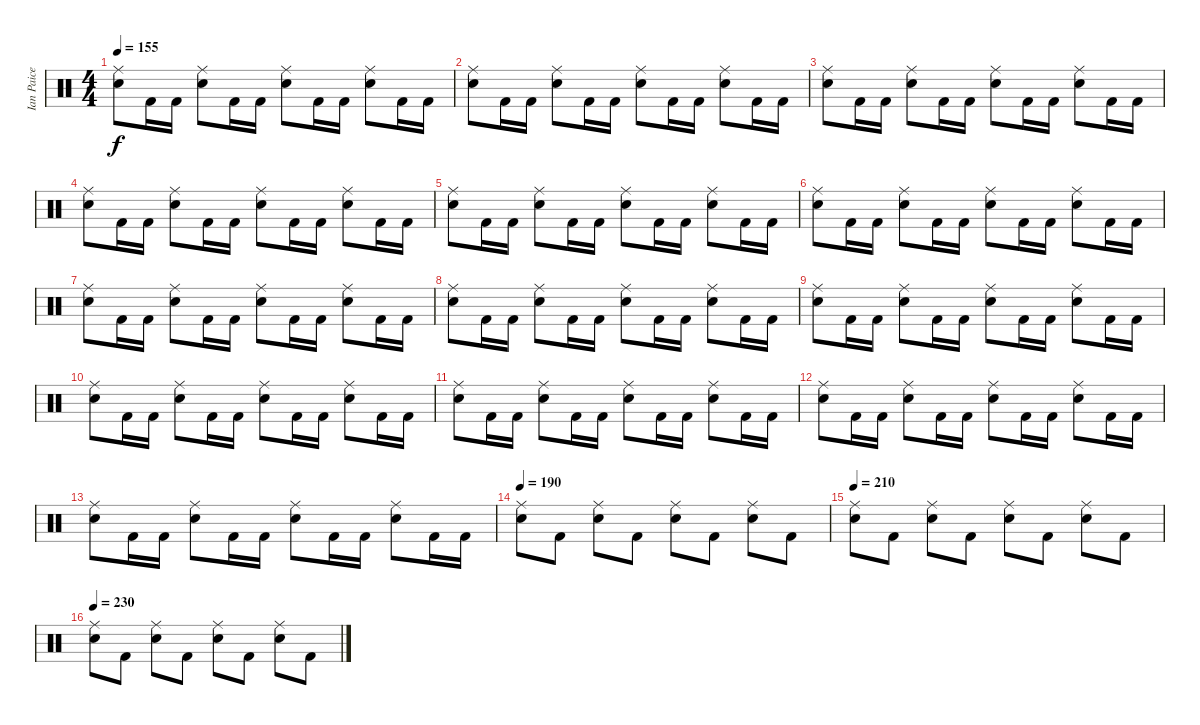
\track ("Ian Paice" "Ian Paice") {instrument percussion}
\staff {score}
\articulation defaults
\ts (4 4)
\tempo 155
\clef neutral
\ks c
("Ride (middle)" "Snare (hit) 2").8{dy f} "Kick (hit) 2".16 "Kick (hit) 2".16 ("Ride (middle)" "Snare (hit) 2").8 "Kick (hit) 2".16 "Kick (hit) 2".16 ("Ride (middle)" "Snare (hit) 2").8 "Kick (hit) 2".16 "Kick (hit) 2".16 ("Ride (middle)" "Snare (hit) 2").8 "Kick (hit) 2".16 "Kick (hit) 2".16 |
("Ride (middle)" "Snare (hit) 2").8 "Kick (hit) 2".16 "Kick (hit) 2".16 ("Ride (middle)" "Snare (hit) 2").8 "Kick (hit) 2".16 "Kick (hit) 2".16 ("Ride (middle)" "Snare (hit) 2").8 "Kick (hit) 2".16 "Kick (hit) 2".16 ("Ride (middle)" "Snare (hit) 2").8 "Kick (hit) 2".16 "Kick (hit) 2".16 |
("Ride (middle)" "Snare (hit) 2").8 "Kick (hit) 2".16 "Kick (hit) 2".16 ("Ride (middle)" "Snare (hit) 2").8 "Kick (hit) 2".16 "Kick (hit) 2".16 ("Ride (middle)" "Snare (hit) 2").8 "Kick (hit) 2".16 "Kick (hit) 2".16 ("Ride (middle)" "Snare (hit) 2").8 "Kick (hit) 2".16 "Kick (hit) 2".16 |
("Ride (middle)" "Snare (hit) 2").8 "Kick (hit) 2".16 "Kick (hit) 2".16 ("Ride (middle)" "Snare (hit) 2").8 "Kick (hit) 2".16 "Kick (hit) 2".16 ("Ride (middle)" "Snare (hit) 2").8 "Kick (hit) 2".16 "Kick (hit) 2".16 ("Ride (middle)" "Snare (hit) 2").8 "Kick (hit) 2".16 "Kick (hit) 2".16 |
("Ride (middle)" "Snare (hit) 2").8 "Kick (hit) 2".16 "Kick (hit) 2".16 ("Ride (middle)" "Snare (hit) 2").8 "Kick (hit) 2".16 "Kick (hit) 2".16 ("Ride (middle)" "Snare (hit) 2").8 "Kick (hit) 2".16 "Kick (hit) 2".16 ("Ride (middle)" "Snare (hit) 2").8 "Kick (hit) 2".16 "Kick (hit) 2".16 |
("Ride (middle)" "Snare (hit) 2").8 "Kick (hit) 2".16 "Kick (hit) 2".16 ("Ride (middle)" "Snare (hit) 2").8 "Kick (hit) 2".16 "Kick (hit) 2".16 ("Ride (middle)" "Snare (hit) 2").8 "Kick (hit) 2".16 "Kick (hit) 2".16 ("Ride (middle)" "Snare (hit) 2").8 "Kick (hit) 2".16 "Kick (hit) 2".16 |
("Ride (middle)" "Snare (hit) 2").8 "Kick (hit) 2".16 "Kick (hit) 2".16 ("Ride (middle)" "Snare (hit) 2").8 "Kick (hit) 2".16 "Kick (hit) 2".16 ("Ride (middle)" "Snare (hit) 2").8 "Kick (hit) 2".16 "Kick (hit) 2".16 ("Ride (middle)" "Snare (hit) 2").8 "Kick (hit) 2".16 "Kick (hit) 2".16 |
("Ride (middle)" "Snare (hit) 2").8 "Kick (hit) 2".16 "Kick (hit) 2".16 ("Ride (middle)" "Snare (hit) 2").8 "Kick (hit) 2".16 "Kick (hit) 2".16 ("Ride (middle)" "Snare (hit) 2").8 "Kick (hit) 2".16 "Kick (hit) 2".16 ("Ride (middle)" "Snare (hit) 2").8 "Kick (hit) 2".16 "Kick (hit) 2".16 |
("Ride (middle)" "Snare (hit) 2").8 "Kick (hit) 2".16 "Kick (hit) 2".16 ("Ride (middle)" "Snare (hit) 2").8 "Kick (hit) 2".16 "Kick (hit) 2".16 ("Ride (middle)" "Snare (hit) 2").8 "Kick (hit) 2".16 "Kick (hit) 2".16 ("Ride (middle)" "Snare (hit) 2").8 "Kick (hit) 2".16 "Kick (hit) 2".16 |
("Ride (middle)" "Snare (hit) 2").8 "Kick (hit) 2".16 "Kick (hit) 2".16 ("Ride (middle)" "Snare (hit) 2").8 "Kick (hit) 2".16 "Kick (hit) 2".16 ("Ride (middle)" "Snare (hit) 2").8 "Kick (hit) 2".16 "Kick (hit) 2".16 ("Ride (middle)" "Snare (hit) 2").8 "Kick (hit) 2".16 "Kick (hit) 2".16 |
("Ride (middle)" "Snare (hit) 2").8 "Kick (hit) 2".16 "Kick (hit) 2".16 ("Ride (middle)" "Snare (hit) 2").8 "Kick (hit) 2".16 "Kick (hit) 2".16 ("Ride (middle)" "Snare (hit) 2").8 "Kick (hit) 2".16 "Kick (hit) 2".16 ("Ride (middle)" "Snare (hit) 2").8 "Kick (hit) 2".16 "Kick (hit) 2".16 |
("Ride (middle)" "Snare (hit) 2").8 "Kick (hit) 2".16 "Kick (hit) 2".16 ("Ride (middle)" "Snare (hit) 2").8 "Kick (hit) 2".16 "Kick (hit) 2".16 ("Ride (middle)" "Snare (hit) 2").8 "Kick (hit) 2".16 "Kick (hit) 2".16 ("Ride (middle)" "Snare (hit) 2").8 "Kick (hit) 2".16 "Kick (hit) 2".16 |
("Ride (middle)" "Snare (hit) 2").8 "Kick (hit) 2".16 "Kick (hit) 2".16 ("Ride (middle)" "Snare (hit) 2").8 "Kick (hit) 2".16 "Kick (hit) 2".16 ("Ride (middle)" "Snare (hit) 2").8 "Kick (hit) 2".16 "Kick (hit) 2".16 ("Ride (middle)" "Snare (hit) 2").8 "Kick (hit) 2".16 "Kick (hit) 2".16 |
\tempo 190
("Ride (middle)" "Snare (hit) 2").8 "Kick (hit) 2".8 ("Ride (middle)" "Snare (hit) 2").8 "Kick (hit) 2".8 ("Ride (middle)" "Snare (hit) 2").8 "Kick (hit) 2".8 ("Ride (middle)" "Snare (hit) 2").8 "Kick (hit) 2".8 |
\tempo 210
("Ride (middle)" "Snare (hit) 2").8 "Kick (hit) 2".8 ("Ride (middle)" "Snare (hit) 2").8 "Kick (hit) 2".8 ("Ride (middle)" "Snare (hit) 2").8 "Kick (hit) 2".8 ("Ride (middle)" "Snare (hit) 2").8 "Kick (hit) 2".8 |
\tempo 230
("Ride (middle)" "Snare (hit) 2").8 "Kick (hit) 2".8 ("Ride (middle)" "Snare (hit) 2").8 "Kick (hit) 2".8 ("Ride (middle)" "Snare (hit) 2").8 "Kick (hit) 2".8 ("Ride (middle)" "Snare (hit) 2").8 "Kick (hit) 2".8
